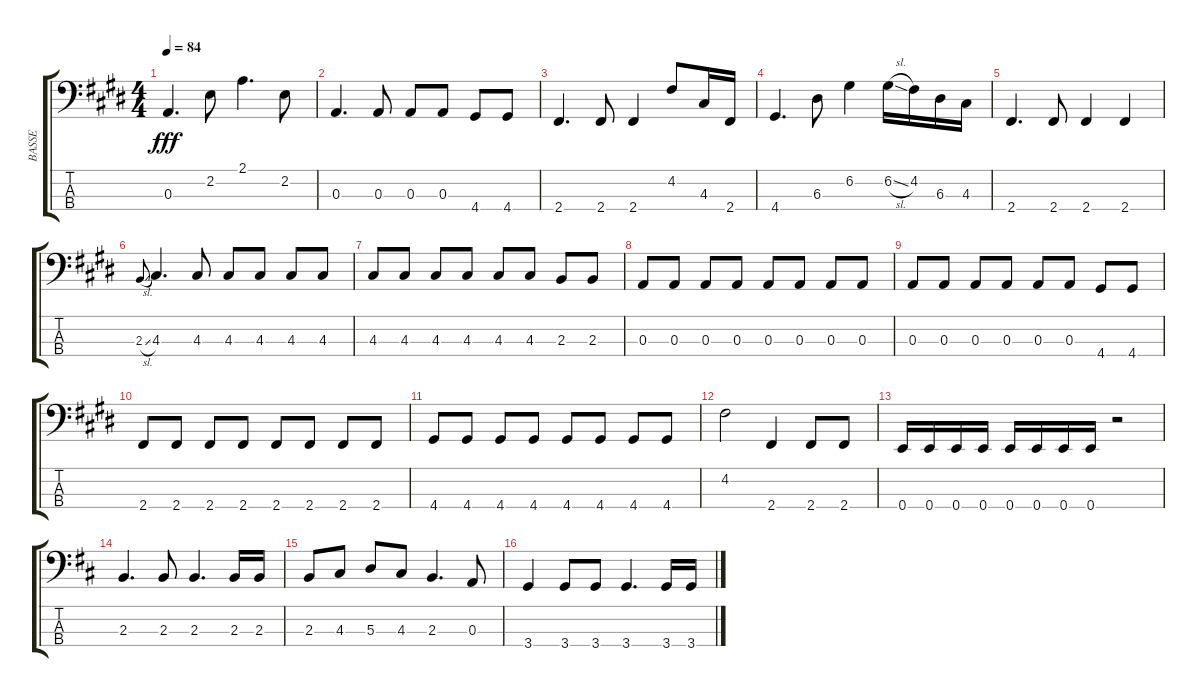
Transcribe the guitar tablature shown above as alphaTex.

\track ("BASSE" "BASSE") {instrument fretlessbass}
\staff {score tabs}
\tuning (G2 D2 A1 E1) {hide}
\ts (4 4)
\tempo 84
\clef f4
\ks e
0.3.4{d dy fff} 2.2.8 2.1.4{d} 2.2.8 |
0.3.4{d} 0.3.8 0.3.8 0.3.8 4.4.8 4.4.8 |
2.4.4{d} 2.4.8 2.4.4 4.2.8 4.3.16 2.4.16 |
4.4.4{d} 6.3.8 6.2.4 6.2{sl}.16 4.2.16 6.3.16 4.3.16 |
2.4.4{d} 2.4.8 2.4.4 2.4.4 |
2.3{sl}.8{gr onbeat} 4.3.4{d} 4.3.8 4.3.8 4.3.8 4.3.8 4.3.8 |
4.3.8 4.3.8 4.3.8 4.3.8 4.3.8 4.3.8 2.3.8 2.3.8 |
0.3.8 0.3.8 0.3.8 0.3.8 0.3.8 0.3.8 0.3.8 0.3.8 |
0.3.8 0.3.8 0.3.8 0.3.8 0.3.8 0.3.8 4.4.8 4.4.8 |
2.4.8 2.4.8 2.4.8 2.4.8 2.4.8 2.4.8 2.4.8 2.4.8 |
4.4.8 4.4.8 4.4.8 4.4.8 4.4.8 4.4.8 4.4.8 4.4.8 |
4.2.2 2.4.4 2.4.8 2.4.8 |
0.4.16 0.4.16 0.4.16 0.4.16 0.4.16 0.4.16 0.4.16 0.4.16 r.2 |
\ks d
2.3.4{d} 2.3.8 2.3.4{d} 2.3.16 2.3.16 |
2.3.8 4.3.8 5.3.8 4.3.8 2.3.4{d} 0.3.8 |
3.4.4 3.4.8 3.4.8 3.4.4{d} 3.4.16 3.4.16
